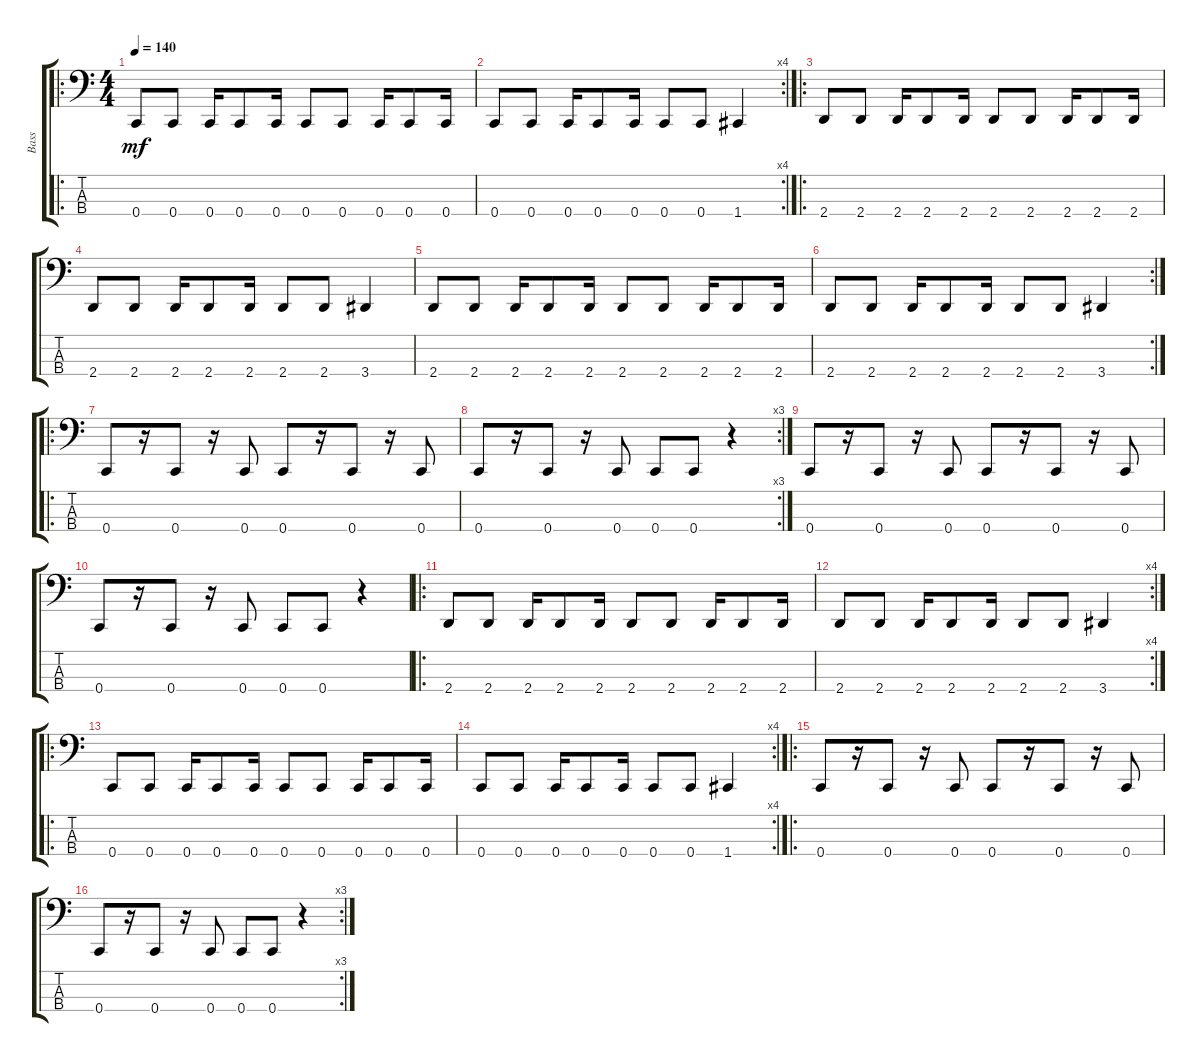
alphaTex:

\track ("Bass" "Bass") {instrument electricbasspick}
\staff {score tabs}
\tuning (F2 C2 G1 C1) {hide}
\ro
\ts (4 4)
\tempo 140
\clef f4
\ks c
0.4.8{dy mf instrument electricbasspick} 0.4.8 0.4.16 0.4.8 0.4.16 0.4.8 0.4.8 0.4.16 0.4.8 0.4.16 |
\rc 4
0.4.8 0.4.8 0.4.16 0.4.8 0.4.16 0.4.8 0.4.8 1.4.4 |
\ro
2.4.8 2.4.8 2.4.16 2.4.8 2.4.16 2.4.8 2.4.8 2.4.16 2.4.8 2.4.16 |
2.4.8 2.4.8 2.4.16 2.4.8 2.4.16 2.4.8 2.4.8 3.4.4 |
2.4.8 2.4.8 2.4.16 2.4.8 2.4.16 2.4.8 2.4.8 2.4.16 2.4.8 2.4.16 |
\rc 2
2.4.8 2.4.8 2.4.16 2.4.8 2.4.16 2.4.8 2.4.8 3.4.4 |
\ro
0.4.8 r.16 0.4.8 r.16 0.4.8 0.4.8 r.16 0.4.8 r.16 0.4.8 |
\rc 3
0.4.8 r.16 0.4.8 r.16 0.4.8 0.4.8 0.4.8 r.4 |
0.4.8 r.16 0.4.8 r.16 0.4.8 0.4.8 r.16 0.4.8 r.16 0.4.8 |
0.4.8 r.16 0.4.8 r.16 0.4.8 0.4.8 0.4.8 r.4 |
\ro
2.4.8 2.4.8 2.4.16 2.4.8 2.4.16 2.4.8 2.4.8 2.4.16 2.4.8 2.4.16 |
\rc 4
2.4.8 2.4.8 2.4.16 2.4.8 2.4.16 2.4.8 2.4.8 3.4.4 |
\ro
0.4.8 0.4.8 0.4.16 0.4.8 0.4.16 0.4.8 0.4.8 0.4.16 0.4.8 0.4.16 |
\rc 4
0.4.8 0.4.8 0.4.16 0.4.8 0.4.16 0.4.8 0.4.8 1.4.4 |
\ro
0.4.8 r.16 0.4.8 r.16 0.4.8 0.4.8 r.16 0.4.8 r.16 0.4.8 |
\rc 3
0.4.8 r.16 0.4.8 r.16 0.4.8 0.4.8 0.4.8 r.4
